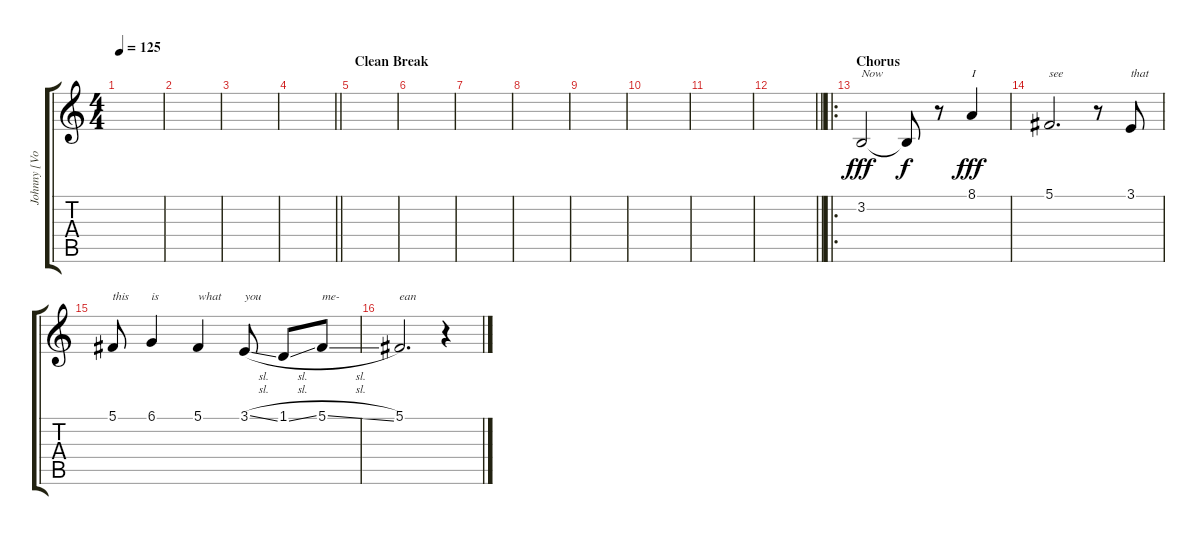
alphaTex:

\track ("Johnny [Vox]" "Johnny [Vo") {instrument lead2sawtooth}
\staff {score tabs}
\tuning (Db4 Ab3 E3 B2 Gb2 B1) {hide}
\ts (4 4)
\tempo 125
\clef g2
\ks c
|
|
|
\barLineRight lightlight
|
\section ("" "Clean Break")
|
|
|
|
|
|
|
\barLineRight lightlight
|
\ro
\section ("" "Chorus")
3.2.2{txt "Now" dy fff} 3.2{t}.8{dy f} r.8 8.1.4{txt "I" dy fff} |
5.1.2{d txt "see"} r.8 3.1.8{txt "that"} |
5.1.8{txt "this"} 6.1.4{txt "is"} 5.1.4{txt "what"} 3.1{sl}.8{txt "you"} 1.1{sl}.8 5.1{sl}.8{txt "me-"} |
5.1.2{d txt "ean"} r.4
